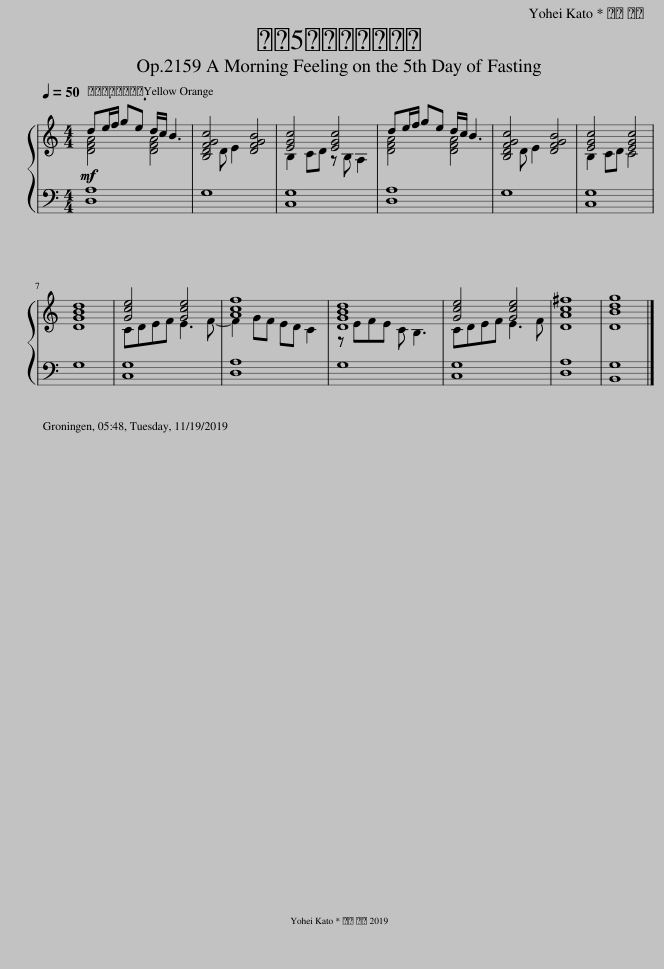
X:1
%%score { ( 1 2 ) | 3 }
L:1/8
Q:1/4=50
M:4/4
I:linebreak $
K:C
V:1 treble
V:2 treble
V:3 bass
V:1
!mf! [DFA]4 [DFA]4 | [B,DFGc]4 [DFGB]4 | [EGc]4 [EGc]4 | [DFA]4 [DFA]4 | [B,DFGc]4 [DFGB]4 | %5
 [EGc]4 [EGc]4 |$ [DGBd]8 | [Gce]4 [Gce]4 | [Acf]8 | [DGBd]8 | %10
 [Gce]4 [Gce]4 | [DAc^f]8 | [DBdg]8 |] %13
V:2
 de/f/ ge d/c/ B3 | x D E2 x4 | B,2 CD z B, A,2 | de/f/ ge d/c/ B3 | x D E2 x4 | %5
 B,2 CD C4 |$ x8 | CDEF E3 F- | F2 GF ED C2 | z EFE C B,3 | %10
 CDEF E3 F | x8 | x8 |] %13
V:3
 [D,A,]8 | G,8 | [C,G,]8 | [D,A,]8 | G,8 | %5
 [C,G,]8 |$ G,8 | [C,G,]8 | [D,A,]8 | G,8 | %10
 [C,G,]8 | [D,A,]8 | [B,,G,]8 |] %13
